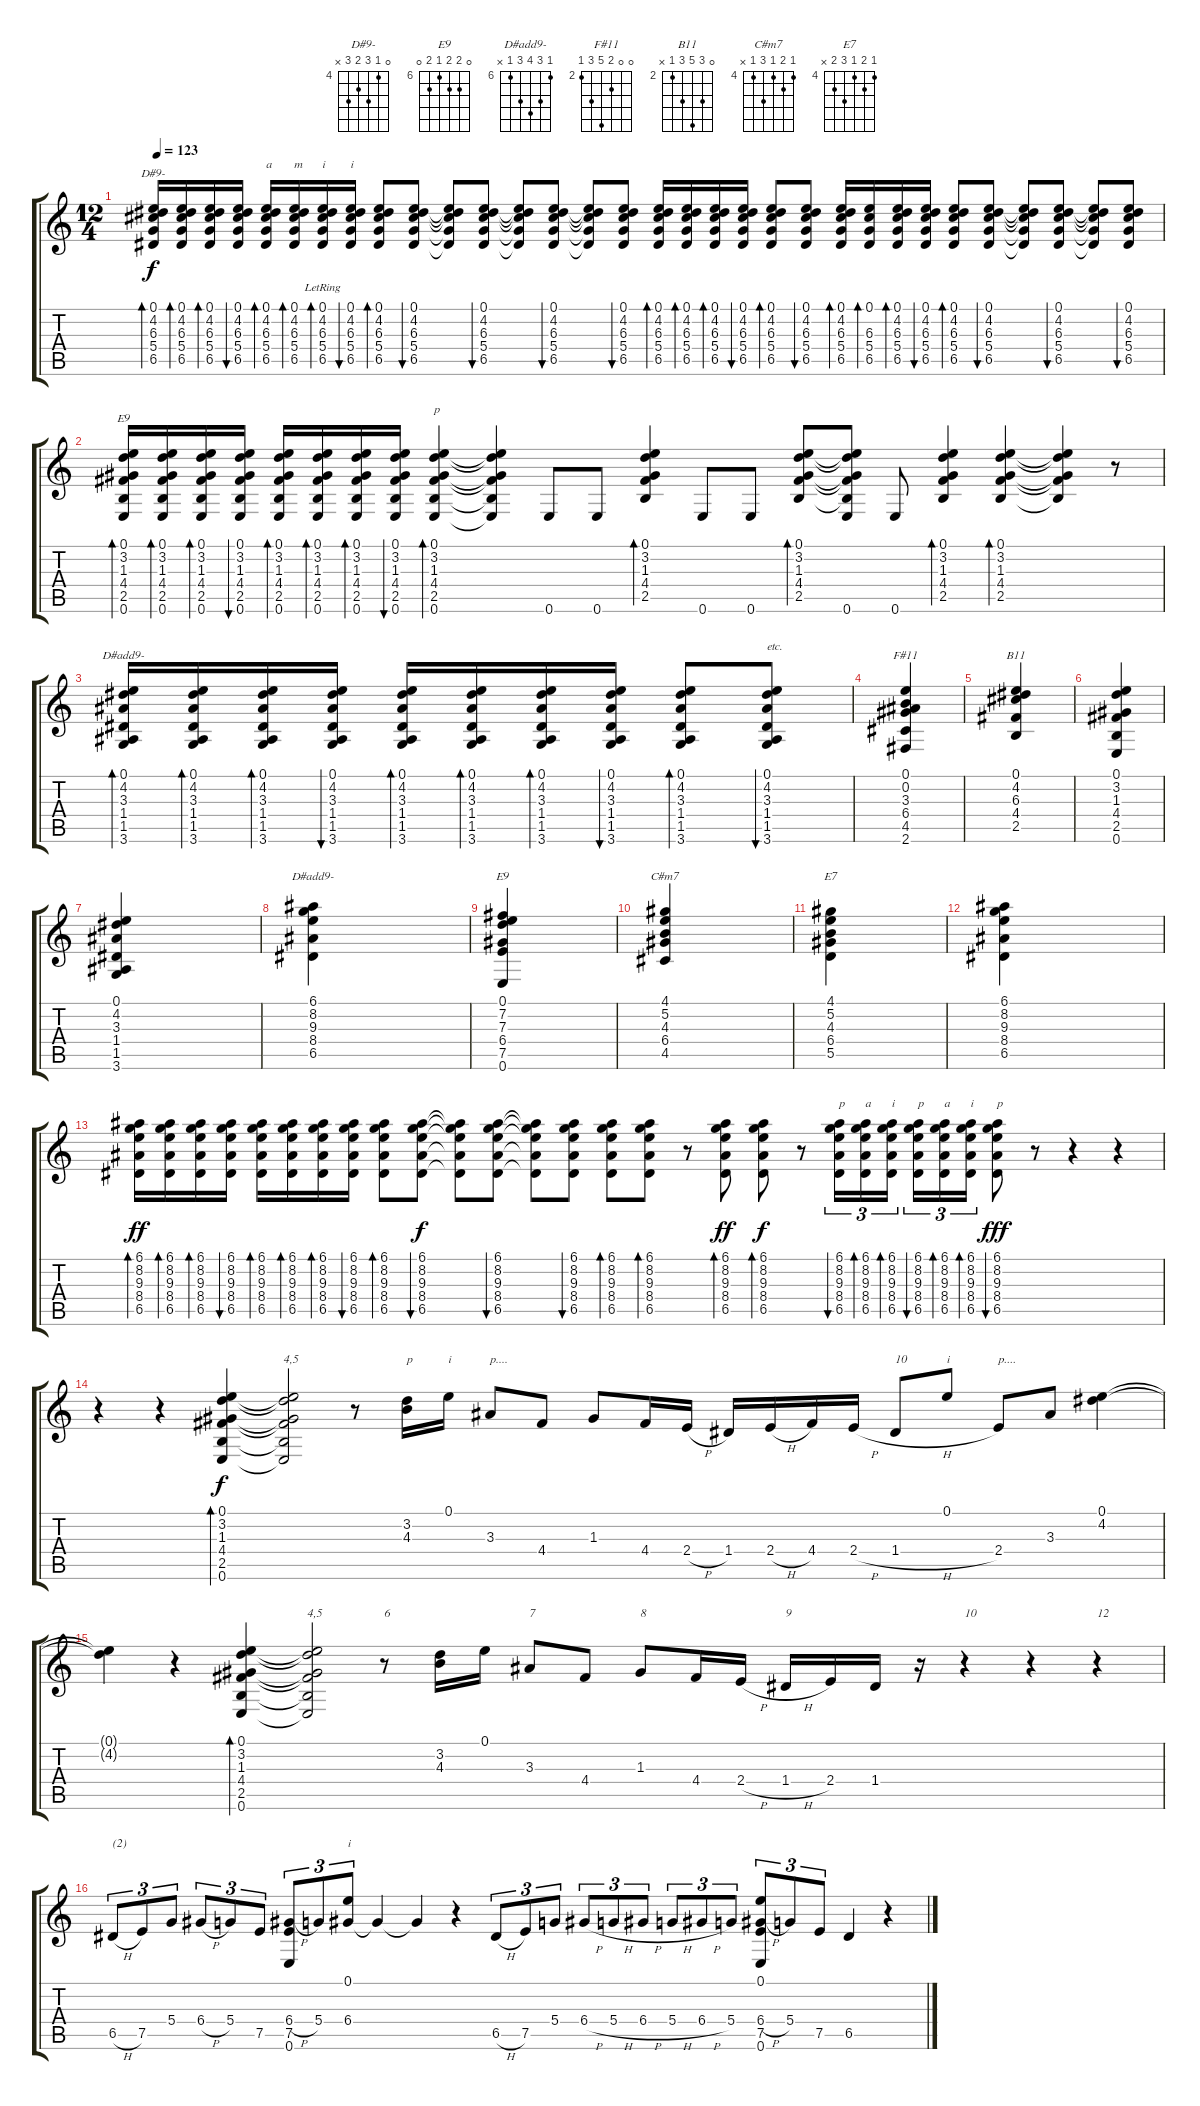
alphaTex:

\track "" {instrument acousticguitarnylon}
\staff {score tabs}
\tuning (E4 B3 G3 D3 A2 E2) {hide}
\chord ("D#9-" 0 4 6 5 6 x) {firstfret 4}
\chord ("E9" 0 3 1 4 2 0)
\chord ("D#add9-" 0 4 3 1 1 3)
\chord ("F#11" 0 0 3 6 4 2) {firstfret 2}
\chord ("B11" 0 4 6 4 2 x) {firstfret 2}
\chord ("D#add9-" 6 8 9 8 6 x) {firstfret 6}
\chord ("E9" 0 7 7 6 7 0) {firstfret 6}
\chord ("C#m7" 4 5 4 6 4 x) {firstfret 4}
\chord ("E7" 4 5 4 6 5 x) {firstfret 4}
\ts (12 4)
\tempo 123
\clef g2
\ks c
(0.1 4.2 6.3 5.4 6.5).16{bd 120 ch "D#9-" dy f instrument acousticguitarnylon} (0.1 4.2 6.3 5.4 6.5).16{bd 120} (0.1 4.2 6.3 5.4 6.5).16{bd 120} (0.1 4.2 6.3 5.4 6.5).16{bu 120} (0.1 4.2 6.3 5.4 6.5).16{bd 120 txt "a"} (0.1 4.2 6.3 5.4 6.5).16{bd 120 txt "m"} (0.1{lr} 4.2 6.3 5.4 6.5).16{bd 120 txt "i"} (0.1 4.2 6.3 5.4 6.5).16{bu 120 txt "i"} (0.1 4.2 6.3 5.4 6.5).8{bd 120} (0.1 4.2 6.3 5.4 6.5).8{bu 120} (0.1{t} 4.2{t} 6.3{t} 5.4{t} 6.5{t}).8 (0.1 4.2 6.3 5.4 6.5).8{bu 60} (0.1{t} 4.2{t} 6.3{t} 5.4{t} 6.5{t}).8 (0.1 4.2 6.3 5.4 6.5).8{bu 60} (0.1{t} 4.2{t} 6.3{t} 5.4{t} 6.5{t}).8 (0.1 4.2 6.3 5.4 6.5).8{bu 60} (0.1 4.2 6.3 5.4 6.5).16{bd 60} (0.1 4.2 6.3 5.4 6.5).16{bd 120} (0.1 4.2 6.3 5.4 6.5).16{bd 120} (0.1 4.2 6.3 5.4 6.5).16{bu 60} (0.1 4.2 6.3 5.4 6.5).8{bd 60} (0.1 4.2 6.3 5.4 6.5).8{bu 60} (0.1 4.2 6.3 5.4 6.5).16{bd 60} (0.1 6.3 5.4 6.5).16{bd 60} (0.1 4.2 6.3 5.4 6.5).16{bd 60} (0.1 4.2 6.3 5.4 6.5).16{bu 120} (0.1 4.2 6.3 5.4 6.5).8{bd 60} (0.1 4.2 6.3 5.4 6.5).8{bu 120} (0.1{t} 4.2{t} 6.3{t} 5.4{t} 6.5{t}).8 (0.1 4.2 6.3 5.4 6.5).8{bu 120} (0.1{t} 4.2{t} 6.3{t} 5.4{t} 6.5{t}).8 (0.1 4.2 6.3 5.4 6.5).8{bu 120} |
(0.1 3.2 1.3 4.4 2.5 0.6).16{bd 240 ch "E9"} (0.1 3.2 1.3 4.4 2.5 0.6).16{bd 120} (0.1 3.2 1.3 4.4 2.5 0.6).16{bd 120} (0.1 3.2 1.3 4.4 2.5 0.6).16{bu 120} (0.1 3.2 1.3 4.4 2.5 0.6).16{bd 120} (0.1 3.2 1.3 4.4 2.5 0.6).16{bd 120} (0.1 3.2 1.3 4.4 2.5 0.6).16{bd 120} (0.1 3.2 1.3 4.4 2.5 0.6).16{bu 120} (0.1 3.2 1.3 4.4 2.5 0.6).4{bd 120 txt "p"} (0.1{t} 3.2{t} 1.3{t} 4.4{t} 2.5{t} 0.6{t}).4 0.6.8 0.6.8 (0.1 3.2 1.3 4.4 2.5).4{bd 120} 0.6.8 0.6.8 (0.1 3.2 1.3 4.4 2.5).8{bd 60} (0.1{t} 3.2{t} 1.3{t} 4.4{t} 2.5{t} 0.6).8 0.6.8 (0.1 3.2 1.3 4.4 2.5).4{bd 120} (0.1 3.2 1.3 4.4 2.5).4{bd 120} (0.1{t} 3.2{t} 1.3{t} 4.4{t} 2.5{t}).4 r.8 |
(0.1 4.2 3.3 1.4 1.5 3.6).16{bd 60 ch "D#add9-"} (0.1 4.2 3.3 1.4 1.5 3.6).16{bd 60} (0.1 4.2 3.3 1.4 1.5 3.6).16{bd 60} (0.1 4.2 3.3 1.4 1.5 3.6).16{bu 60} (0.1 4.2 3.3 1.4 1.5 3.6).16{bd 60} (0.1 4.2 3.3 1.4 1.5 3.6).16{bd 60} (0.1 4.2 3.3 1.4 1.5 3.6).16{bd 60} (0.1 4.2 3.3 1.4 1.5 3.6).16{bu 60} (0.1 4.2 3.3 1.4 1.5 3.6).8{bd 60} (0.1 4.2 3.3 1.4 1.5 3.6).8{bu 60 txt "etc."} |
(0.1 0.2 3.3 6.4 4.5 2.6).4{ch "F#11"} |
(0.1 4.2 6.3 4.4 2.5).4{ch "B11"} |
(0.1 3.2 1.3 4.4 2.5 0.6).4 |
(0.1 4.2 3.3 1.4 1.5 3.6).4 |
(6.1 8.2 9.3 8.4 6.5).4{ch "D#add9-"} |
(0.1 7.2 7.3 6.4 7.5 0.6).4{ch "E9"} |
(4.1 5.2 4.3 6.4 4.5).4{ch "C#m7"} |
(4.1 5.2 4.3 6.4 5.5).4{ch "E7"} |
(6.1 8.2 9.3 8.4 6.5).4 |
(6.1 8.2 9.3 8.4 6.5).16{bd 60 dy ff} (6.1 8.2 9.3 8.4 6.5).16{bd 60} (6.1 8.2 9.3 8.4 6.5).16{bd 60} (6.1 8.2 9.3 8.4 6.5).16{bu 120} (6.1 8.2 9.3 8.4 6.5).16{bd 60} (6.1 8.2 9.3 8.4 6.5).16{bd 60} (6.1 8.2 9.3 8.4 6.5).16{bd 60} (6.1 8.2 9.3 8.4 6.5).16{bu 120} (6.1 8.2 9.3 8.4 6.5).8{bd 60} (6.1 8.2 9.3 8.4 6.5).8{bu 120 dy f} (6.1{t} 8.2{t} 9.3{t} 8.4{t} 6.5{t}).8 (6.1 8.2 9.3 8.4 6.5).8{bu 120} (6.1{t} 8.2{t} 9.3{t} 8.4{t} 6.5{t}).8 (6.1 8.2 9.3 8.4 6.5).8{bu 120} (6.1 8.2 9.3 8.4 6.5).8{bd 60} (6.1 8.2 9.3 8.4 6.5).8{bd 60} r.8 (6.1 8.2 9.3 8.4 6.5).8{bd 60 dy ff} (6.1 8.2 9.3 8.4 6.5).8{bd 60 dy f} r.8 (6.1 8.2 9.3 8.4 6.5).16{tu (3 2) bu 120 txt "p"} (6.1 8.2 9.3 8.4 6.5).16{tu (3 2) bd 60 txt "a"} (6.1 8.2 9.3 8.4 6.5).16{tu (3 2) bd 60 txt "i"} (6.1 8.2 9.3 8.4 6.5).16{tu (3 2) bu 120 txt "p"} (6.1 8.2 9.3 8.4 6.5).16{tu (3 2) bd 60 txt "a"} (6.1 8.2 9.3 8.4 6.5).16{tu (3 2) bd 60 txt "i"} (6.1 8.2 9.3 8.4 6.5).8{bu 120 txt "p" dy fff} r.8 r.4 r.4 |
r.4 r.4 (0.1 3.2 1.3 4.4 2.5 0.6).4{bd 120 dy f} (0.1{t} 3.2{t} 1.3{t} 4.4{t} 2.5{t} 0.6{t}).2{txt "4,5"} r.8 (3.2 4.3).16{txt "p"} 0.1.16{txt "i"} 3.3.8{txt "p...."} 4.4.8 1.3.8 4.4.16 2.4{h}.16 1.4.16 2.4{h}.16 4.4.16 2.4{h}.16 1.4{h}.8{txt "10"} 0.1.8{txt "i"} 2.4.8{txt "p...."} 3.3.8 (0.1 4.2).4 |
(0.1{t} 4.2{t}).4 r.4 (0.1 3.2 1.3 4.4 2.5 0.6).4{bd 120} (0.1{t} 3.2{t} 1.3{t} 4.4{t} 2.5{t} 0.6{t}).2{txt "4,5"} r.8{txt "6"} (3.2 4.3).16 0.1.16 3.3.8{txt "7"} 4.4.8 1.3.8{txt "8"} 4.4.16 2.4{h}.16 1.4{h}.16{txt "9"} 2.4.16 1.4.16 r.16 r.4{txt "10"} r.4 r.4{txt "12"} |
6.5{h}.8{tu (3 2) txt "(2)"} 7.5.8{tu (3 2)} 5.4.8{tu (3 2)} 6.4{h}.8{tu (3 2)} 5.4.8{tu (3 2)} 7.5.8{tu (3 2)} (6.4{h} 7.5 0.6).8{tu (3 2)} 5.4.8{tu (3 2)} (0.1 6.4).8{tu (3 2) txt "i"} 6.4{t}.4 6.4{t}.4 r.4 6.5{h}.8{tu (3 2)} 7.5.8{tu (3 2)} 5.4.8{tu (3 2)} 6.4{h}.8{tu (3 2)} 5.4{h}.8{tu (3 2)} 6.4{h}.8{tu (3 2)} 5.4{h}.8{tu (3 2)} 6.4{h}.8{tu (3 2)} 5.4.8{tu (3 2)} (0.1 6.4{h} 7.5 0.6).8{tu (3 2)} 5.4.8{tu (3 2)} 7.5.8{tu (3 2)} 6.5.4 r.4
